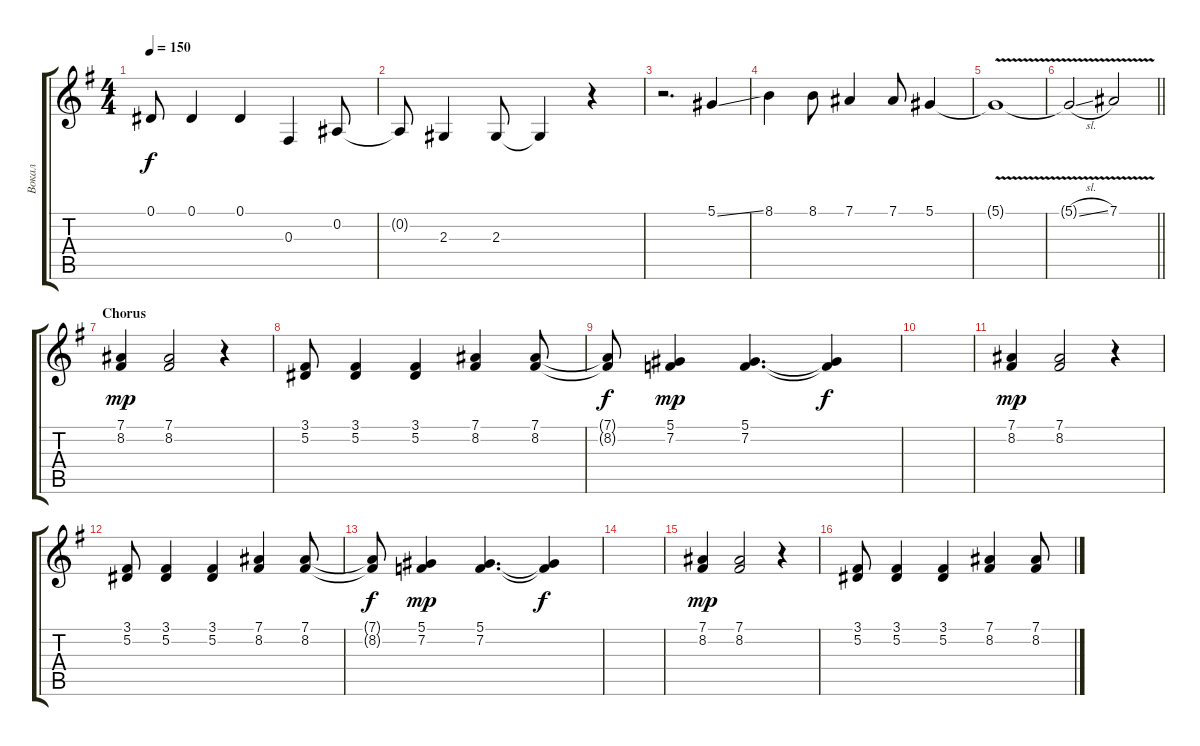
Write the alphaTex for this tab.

\track ("Вокал" "Вокал") {instrument trumpet}
\staff {score tabs}
\tuning (Eb4 Bb3 Gb3 Db3 Ab2 Eb2) {hide}
\ts (4 4)
\tempo 150
\clef g2
\ks eminor
0.1.8{dy f} 0.1.4 0.1.4 0.3.4 0.2.8 |
0.2{t}.8 2.3.4 2.3.8 2.3{t}.4 r.4 |
r.2{d} 5.1{ss}.4 |
8.1.4 8.1.8 7.1.4 7.1.8 5.1.4 |
5.1{v t}.1 |
\barLineRight lightlight
5.1{sl t}.2 7.1{v}.2 |
\section ("" "Chorus")
(7.1 8.2).4{dy mp} (7.1 8.2).2 r.4 |
(3.1 5.2).8 (3.1 5.2).4 (3.1 5.2).4 (7.1 8.2).4 (7.1 8.2).8 |
(7.1{t} 8.2{t}).8{dy f} (5.1 7.2).4{dy mp} (5.1 7.2).4{d} (5.1{t} 7.2{t}).4{dy f} |
|
(7.1 8.2).4{dy mp} (7.1 8.2).2 r.4 |
(3.1 5.2).8 (3.1 5.2).4 (3.1 5.2).4 (7.1 8.2).4 (7.1 8.2).8 |
(7.1{t} 8.2{t}).8{dy f} (5.1 7.2).4{dy mp} (5.1 7.2).4{d} (5.1{t} 7.2{t}).4{dy f} |
|
(7.1 8.2).4{dy mp} (7.1 8.2).2 r.4 |
(3.1 5.2).8 (3.1 5.2).4 (3.1 5.2).4 (7.1 8.2).4 (7.1 8.2).8
